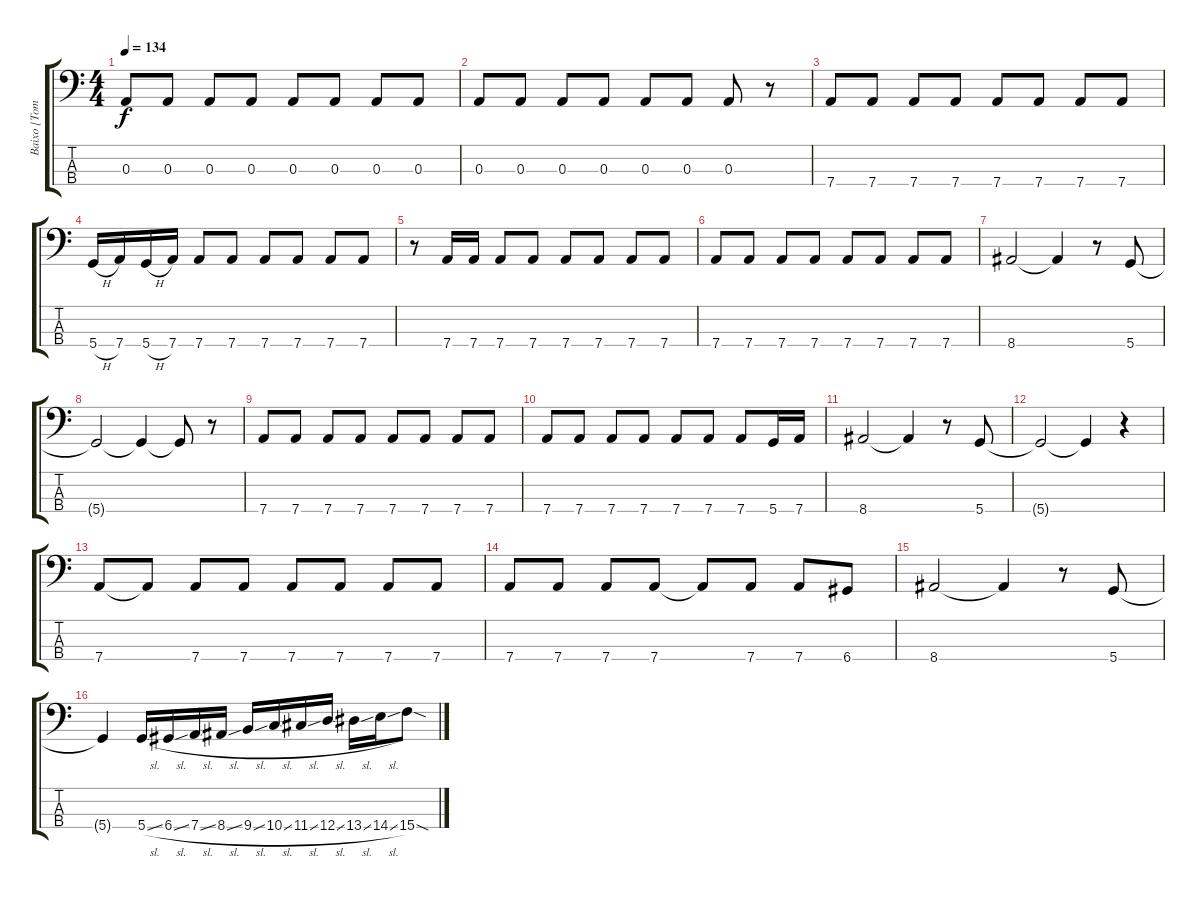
\track ("Baixo [Tom Hamilton]" "Baixo [Tom") {instrument electricbassfinger}
\staff {score tabs}
\tuning (G2 D2 A1 D1) {hide}
\ts (4 4)
\tempo 134
\clef f4
\ks c
0.3.8{dy f} 0.3.8 0.3.8 0.3.8 0.3.8 0.3.8 0.3.8 0.3.8 |
0.3.8 0.3.8 0.3.8 0.3.8 0.3.8 0.3.8 0.3.8 r.8 |
7.4.8 7.4.8 7.4.8 7.4.8 7.4.8 7.4.8 7.4.8 7.4.8 |
5.4{h}.16 7.4.16 5.4{h}.16 7.4.16 7.4.8 7.4.8 7.4.8 7.4.8 7.4.8 7.4.8 |
r.8 7.4.16 7.4.16 7.4.8 7.4.8 7.4.8 7.4.8 7.4.8 7.4.8 |
7.4.8 7.4.8 7.4.8 7.4.8 7.4.8 7.4.8 7.4.8 7.4.8 |
8.4.2 8.4{t}.4 r.8 5.4.8 |
5.4{t}.2 5.4{t}.4 5.4{t}.8 r.8 |
7.4.8 7.4.8 7.4.8 7.4.8 7.4.8 7.4.8 7.4.8 7.4.8 |
7.4.8 7.4.8 7.4.8 7.4.8 7.4.8 7.4.8 7.4.8 5.4.16 7.4.16 |
8.4.2 8.4{t}.4 r.8 5.4.8 |
5.4{t}.2 5.4{t}.4 r.4 |
7.4.8 7.4{t}.8 7.4.8 7.4.8 7.4.8 7.4.8 7.4.8 7.4.8 |
7.4.8 7.4.8 7.4.8 7.4.8 7.4{t}.8 7.4.8 7.4.8 6.4.8 |
8.4.2 8.4{t}.4 r.8 5.4.8 |
5.4{t}.4 5.4{sl}.16 6.4{sl}.16 7.4{sl}.16 8.4{sl}.16 9.4{sl}.16 10.4{sl}.16 11.4{sl}.16 12.4{sl}.16 13.4{sl}.16 14.4{sl}.16 15.4{sod}.8
